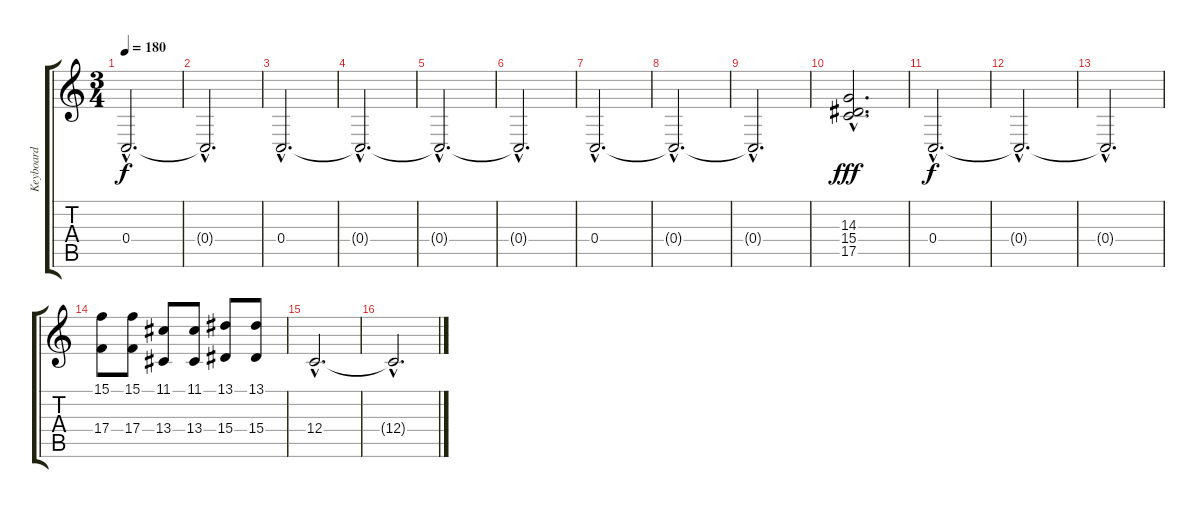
\track ("Keyboard" "Keyboard") {instrument pad2warm}
\staff {score tabs}
\tuning (D4 A3 F3 C3 G2 C2) {hide}
\ts (3 4)
\tempo 180
\clef g2
\ks c
0.4{hac t}.2{d dy f} |
0.4{hac t}.2{d} |
0.4{hac}.2{d volume 11 instrument pad2warm} |
0.4{hac t}.2{d} |
0.4{hac t}.2{d} |
0.4{hac t}.2{d} |
0.4{hac}.2{d volume 11 instrument pad2warm} |
0.4{hac t}.2{d} |
0.4{hac t}.2{d} |
(14.3{hac} 15.4{hac} 17.5{hac}).2{d dy fff} |
0.4{hac}.2{d dy f volume 11 instrument pad2warm} |
0.4{hac t}.2{d} |
0.4{hac t}.2{d} |
(15.1 17.4).8{instrument tremolostrings} (15.1 17.4).8 (11.1 13.4).8 (11.1 13.4).8 (13.1 15.4).8 (13.1 15.4).8 |
12.4{hac}.2{d instrument pad2warm} |
12.4{hac t}.2{d}
